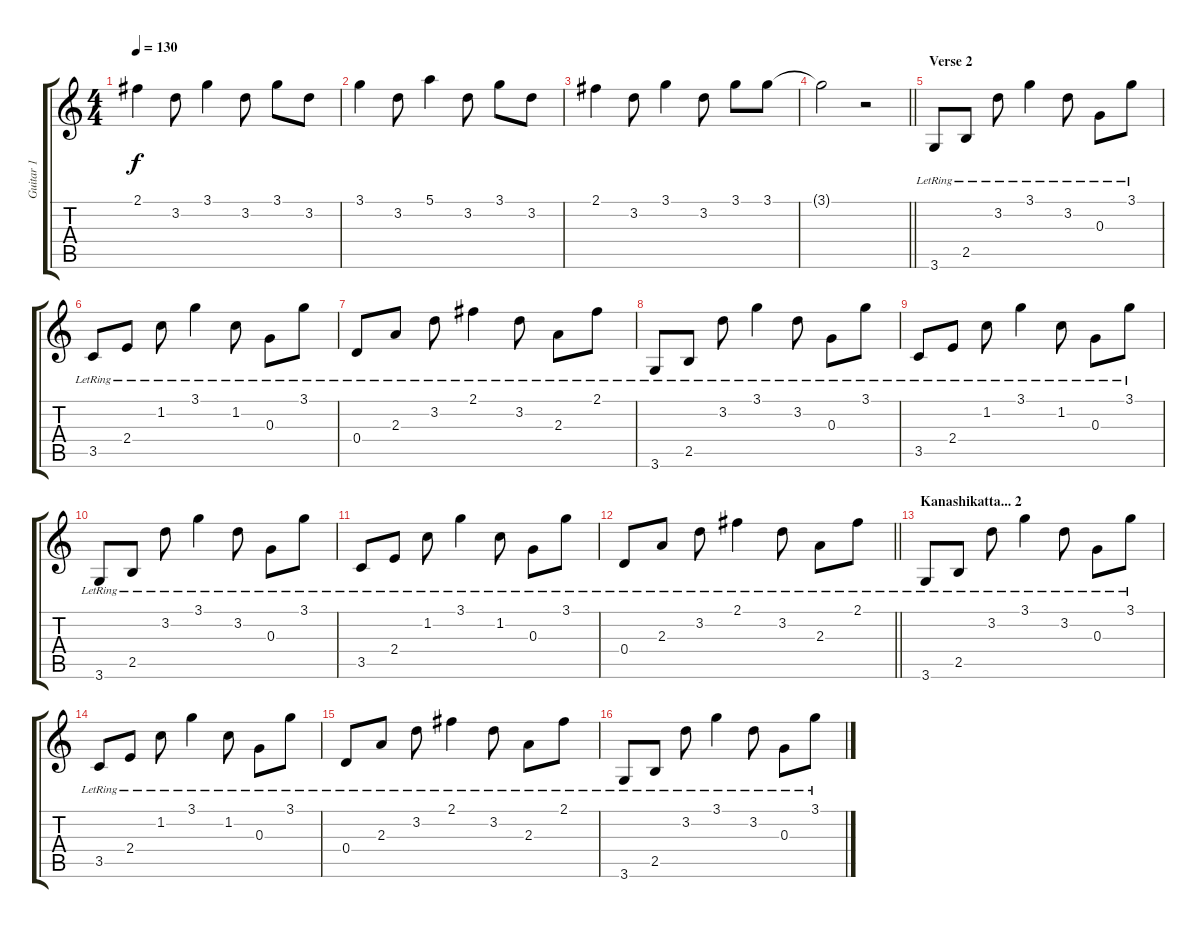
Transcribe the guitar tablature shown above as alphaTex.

\track ("Guitar 1" "Guitar 1") {instrument electricguitarclean}
\staff {score tabs}
\tuning (E4 B3 G3 D3 A2 E2) {hide}
\ts (4 4)
\tempo 130
\clef g2
\ks c
2.1.4{dy f} 3.2.8 3.1.4 3.2.8 3.1.8 3.2.8 |
3.1.4 3.2.8 5.1.4 3.2.8 3.1.8 3.2.8 |
2.1.4 3.2.8 3.1.4 3.2.8 3.1.8 3.1.8 |
\barLineRight lightlight
3.1{t}.2 r.2 |
\section ("" "Verse 2")
3.6{lr}.8 2.5{lr}.8 3.2{lr}.8 3.1{lr}.4 3.2{lr}.8 0.3{lr}.8 3.1{lr}.8 |
3.5{lr}.8 2.4{lr}.8 1.2{lr}.8 3.1{lr}.4 1.2{lr}.8 0.3{lr}.8 3.1{lr}.8 |
0.4{lr}.8 2.3{lr}.8 3.2{lr}.8 2.1{lr}.4 3.2{lr}.8 2.3{lr}.8 2.1{lr}.8 |
3.6{lr}.8 2.5{lr}.8 3.2{lr}.8 3.1{lr}.4 3.2{lr}.8 0.3{lr}.8 3.1{lr}.8 |
3.5{lr}.8 2.4{lr}.8 1.2{lr}.8 3.1{lr}.4 1.2{lr}.8 0.3{lr}.8 3.1{lr}.8 |
3.6{lr}.8 2.5{lr}.8 3.2{lr}.8 3.1{lr}.4 3.2{lr}.8 0.3{lr}.8 3.1{lr}.8 |
3.5{lr}.8 2.4{lr}.8 1.2{lr}.8 3.1{lr}.4 1.2{lr}.8 0.3{lr}.8 3.1{lr}.8 |
\barLineRight lightlight
0.4{lr}.8 2.3{lr}.8 3.2{lr}.8 2.1{lr}.4 3.2{lr}.8 2.3{lr}.8 2.1{lr}.8 |
\section ("" "Kanashikatta... 2")
3.6{lr}.8 2.5{lr}.8 3.2{lr}.8 3.1{lr}.4 3.2{lr}.8 0.3{lr}.8 3.1{lr}.8 |
3.5{lr}.8 2.4{lr}.8 1.2{lr}.8 3.1{lr}.4 1.2{lr}.8 0.3{lr}.8 3.1{lr}.8 |
0.4{lr}.8 2.3{lr}.8 3.2{lr}.8 2.1{lr}.4 3.2{lr}.8 2.3{lr}.8 2.1{lr}.8 |
3.6{lr}.8 2.5{lr}.8 3.2{lr}.8 3.1{lr}.4 3.2{lr}.8 0.3{lr}.8 3.1{lr}.8
